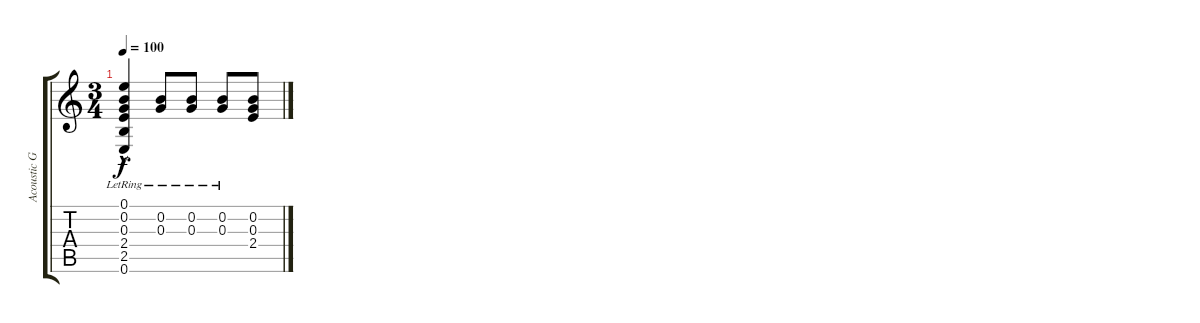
\track ("Acoustic Guitar (Ian Anderson)" "Acoustic G") {instrument acousticguitarnylon}
\staff {score tabs}
\tuning (E4 B3 G3 D3 A2 E2) {hide}
\ts (3 4)
\tempo 100
\clef g2
\ks c
(0.1{hac} 0.2{lr} 0.3{lr} 2.4{hac lr} 2.5{hac lr} 0.6{hac lr}).4{dy f} (0.2{lr} 0.3{lr}).8 (0.2{lr} 0.3{lr}).8 (0.2{lr} 0.3{lr}).8 (0.2 0.3 2.4).8
